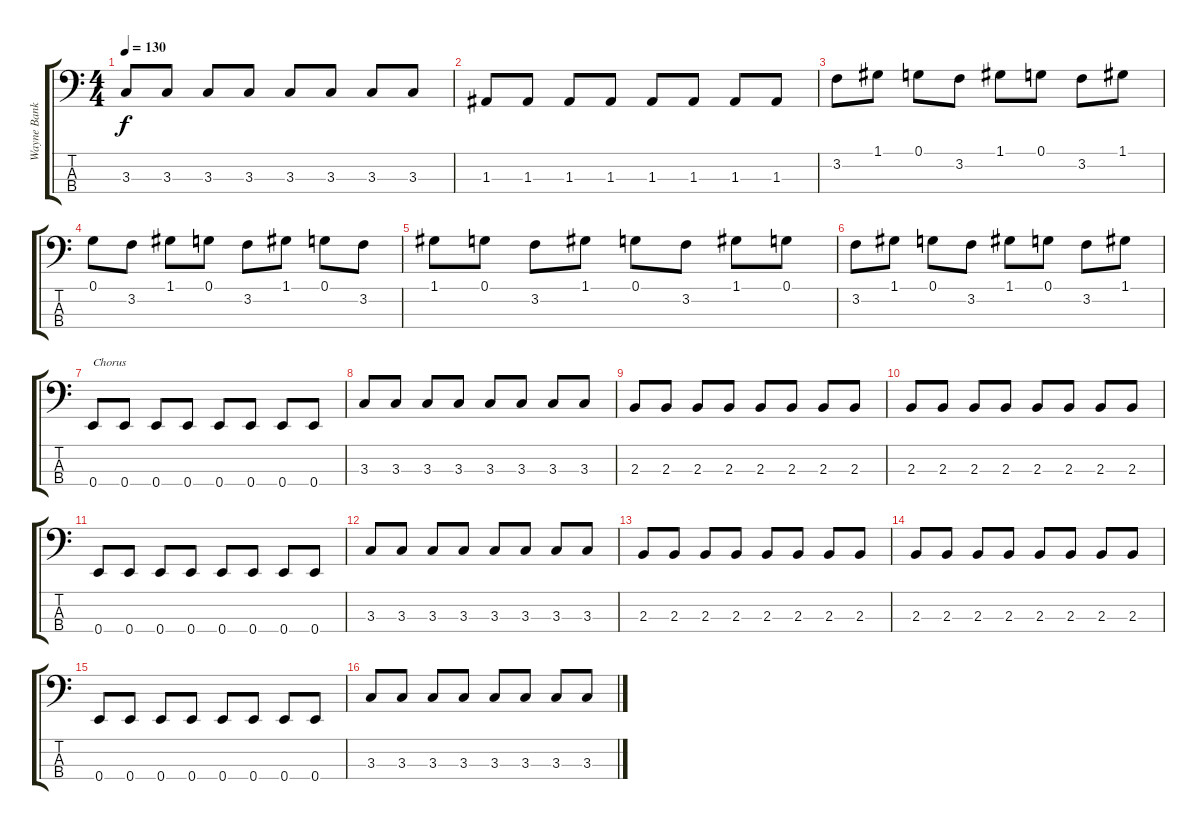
\track ("Wayne Banks" "Wayne Bank") {instrument electricbasspick}
\staff {score tabs}
\tuning (G2 D2 A1 E1) {hide}
\ts (4 4)
\tempo 130
\clef f4
\ks c
3.3.8{dy f} 3.3.8 3.3.8 3.3.8 3.3.8 3.3.8 3.3.8 3.3.8 |
1.3.8 1.3.8 1.3.8 1.3.8 1.3.8 1.3.8 1.3.8 1.3.8 |
3.2.8 1.1.8 0.1.8 3.2.8 1.1.8 0.1.8 3.2.8 1.1.8 |
0.1.8 3.2.8 1.1.8 0.1.8 3.2.8 1.1.8 0.1.8 3.2.8 |
1.1.8 0.1.8 3.2.8 1.1.8 0.1.8 3.2.8 1.1.8 0.1.8 |
3.2.8 1.1.8 0.1.8 3.2.8 1.1.8 0.1.8 3.2.8 1.1.8 |
0.4.8{txt "Chorus"} 0.4.8 0.4.8 0.4.8 0.4.8 0.4.8 0.4.8 0.4.8 |
3.3.8 3.3.8 3.3.8 3.3.8 3.3.8 3.3.8 3.3.8 3.3.8 |
2.3.8 2.3.8 2.3.8 2.3.8 2.3.8 2.3.8 2.3.8 2.3.8 |
2.3.8 2.3.8 2.3.8 2.3.8 2.3.8 2.3.8 2.3.8 2.3.8 |
0.4.8 0.4.8 0.4.8 0.4.8 0.4.8 0.4.8 0.4.8 0.4.8 |
3.3.8 3.3.8 3.3.8 3.3.8 3.3.8 3.3.8 3.3.8 3.3.8 |
2.3.8 2.3.8 2.3.8 2.3.8 2.3.8 2.3.8 2.3.8 2.3.8 |
2.3.8 2.3.8 2.3.8 2.3.8 2.3.8 2.3.8 2.3.8 2.3.8 |
0.4.8 0.4.8 0.4.8 0.4.8 0.4.8 0.4.8 0.4.8 0.4.8 |
3.3.8 3.3.8 3.3.8 3.3.8 3.3.8 3.3.8 3.3.8 3.3.8
